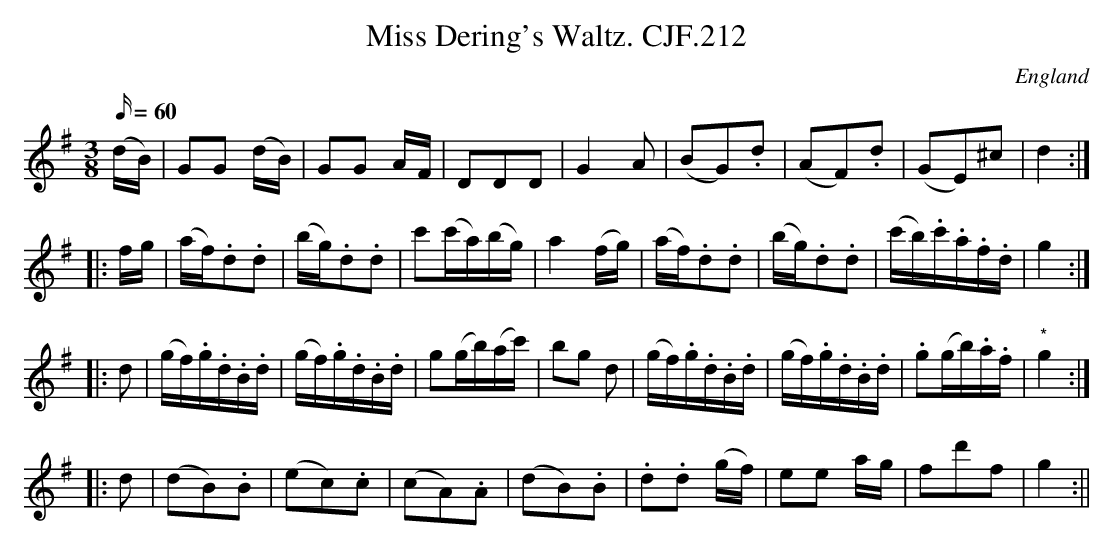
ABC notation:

X:1
T:Miss Dering's Waltz. CJF.212
M:3/8
L:1/16
Q:60
O:England
K:G
(dB)|G2G2 (dB)|G2G2 AF|D2D2D2|G4A2|(B2G2).d2|\
(A2F2).d2|(G2E2)^c2|d4:||:!fg|(af).d2.d2|
(bg).d2.d2|c'2(c'a)(bg)|a4(fg)|(af).d2.d2|(bg).d2.d2|\
(c'b).c'.a.f.d|g4:||:!d2|(gf).g.d.B.d|
(gf).g.d.B.d|g2(gb)(ac')|b2g2 d2|(gf).g.d.B.d|\
(gf).g.d.B.d|.g2(gb).a.f|"*"g4:||:!d2|(d2B2).B2|
(e2c2).c2|(c2A2).A2|(d2B2).B2|.d2.d2 (gf)|\
e2e2 ag|f2d'2f2|g4:||
